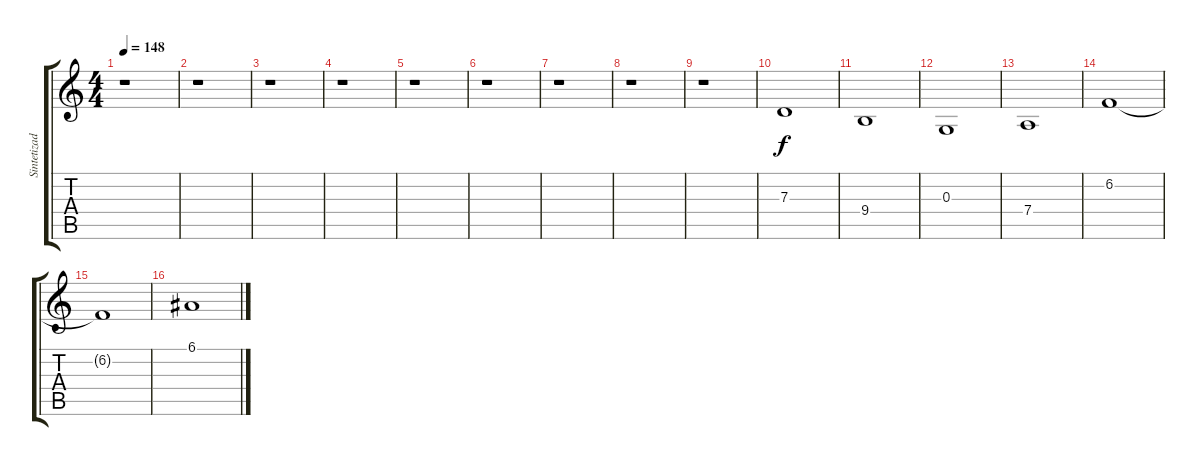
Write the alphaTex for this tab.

\track ("Sintetizador" "Sintetizad") {instrument choiraahs}
\staff {score tabs}
\tuning (E4 B3 G3 D3 A2 E2) {hide}
\ts (4 4)
\tempo 148
\clef g2
\ks c
r.1{dy f} |
r.1 |
r.1 |
r.1 |
r.1 |
r.1 |
r.1 |
r.1 |
r.1 |
7.3.1{volume 10} |
9.4.1 |
0.3.1 |
7.4.1 |
6.2.1 |
6.2{t}.1 |
6.1.1
